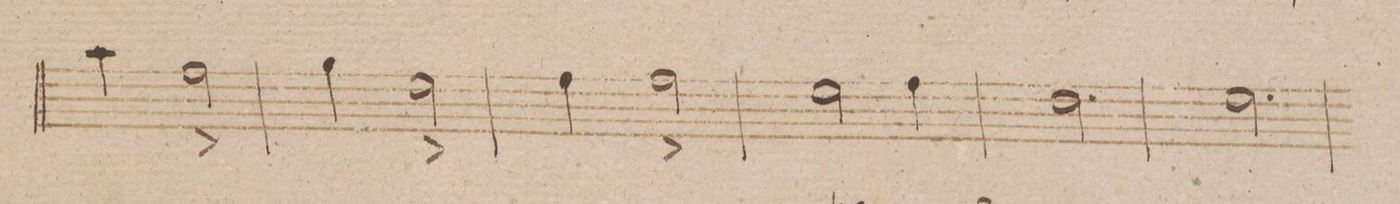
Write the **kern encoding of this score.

**kern
*I"Flauto 2do
*clefG2
*k[b-]
*M3/4
4aa\
2ff^<\
=88
4gg\
2ee^<\
=89
4ff\
2ff^<\
=90
2ee\
4ff\
=91
2.dd\
=92
2.ee\
=93
*-
